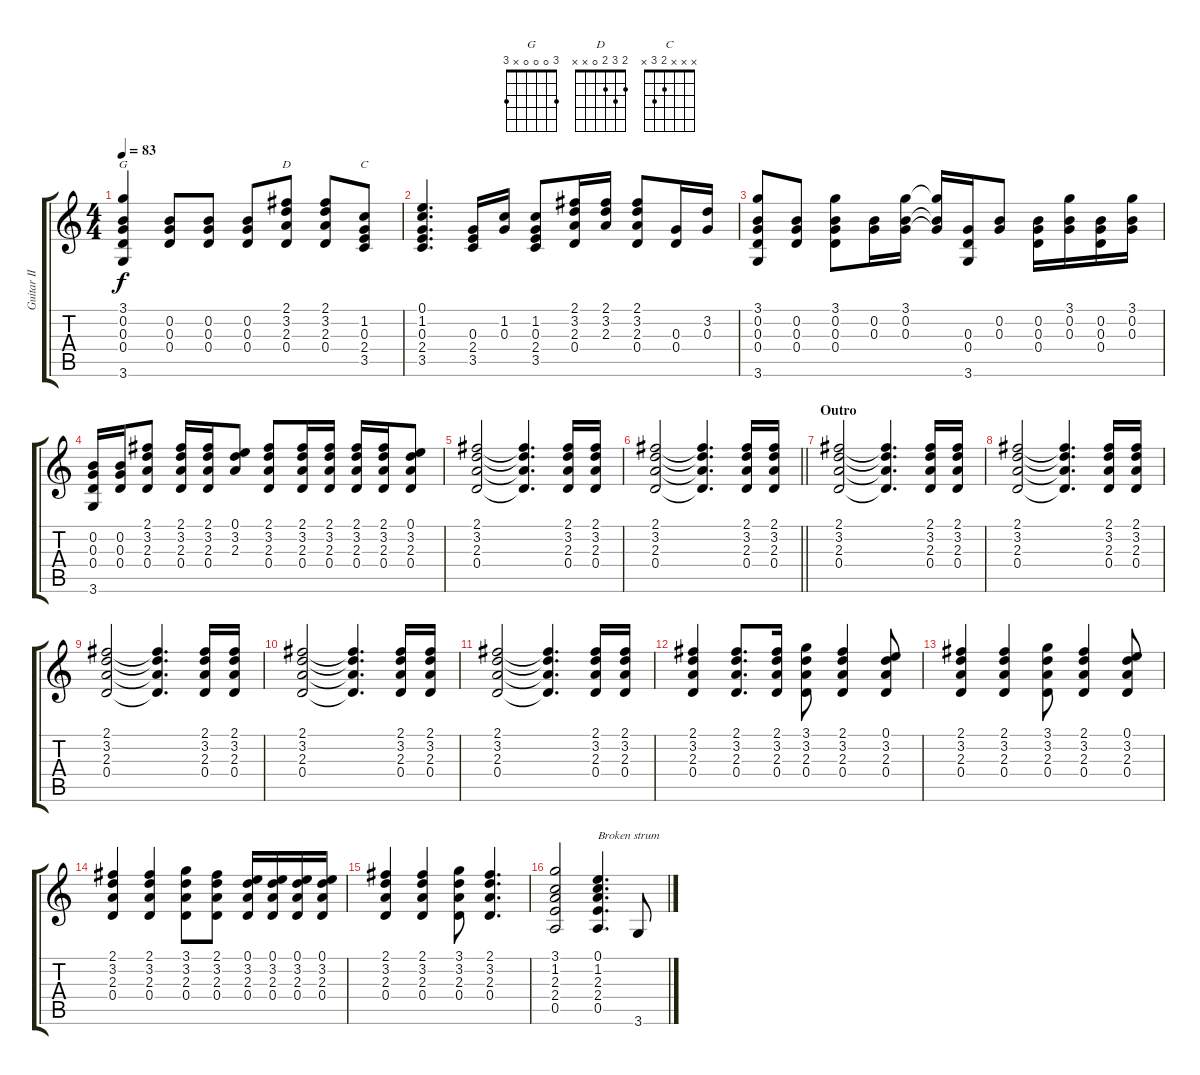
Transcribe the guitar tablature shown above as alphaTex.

\track ("Guitar II" "Guitar II") {instrument acousticguitarsteel}
\staff {score tabs}
\tuning (E4 B3 G3 D3 A2 E2) {hide}
\chord ("G" 3 0 0 0 x 3)
\chord ("D" 2 3 2 0 x x)
\chord ("C" x x x 2 3 x)
\ts (4 4)
\tempo 83
\clef g2
\ks c
(3.1 0.2 0.3 0.4 3.6).4{ch "G" dy f} (0.2 0.3 0.4).8 (0.2 0.3 0.4).8 (0.2 0.3 0.4).8 (2.1 3.2 2.3 0.4).8{ch "D"} (2.1 3.2 2.3 0.4).8 (1.2 0.3 2.4 3.5).8{ch "C"} |
(0.1 1.2 0.3 2.4 3.5).4{d} (0.3 2.4 3.5).16 (1.2 0.3).16 (1.2 0.3 2.4 3.5).8 (2.1 3.2 2.3 0.4).16 (2.1 3.2 2.3).16 (2.1 3.2 2.3 0.4).8 (0.3 0.4).16 (3.2 0.3).16 |
(3.1 0.2 0.3 0.4 3.6).8 (0.2 0.3 0.4).8 (3.1 0.2 0.3 0.4).8 (0.2 0.3).16 (3.1 0.2 0.3).16 (3.1{t} 0.2{t} 0.3{t}).16 (0.3 0.4 3.6).16 (0.2 0.3).8 (0.2 0.3 0.4).16 (3.1 0.2 0.3).16 (0.2 0.3 0.4).16 (3.1 0.2 0.3).16 |
(0.2 0.3 0.4 3.6).16 (0.2 0.3 0.4).16 (2.1 3.2 2.3 0.4).8 (2.1 3.2 2.3 0.4).16 (2.1 3.2 2.3 0.4).16 (0.1 3.2 2.3).8 (2.1 3.2 2.3 0.4).8 (2.1 3.2 2.3 0.4).16 (2.1 3.2 2.3 0.4).16 (2.1 3.2 2.3 0.4).16 (2.1 3.2 2.3 0.4).16 (0.1 3.2 2.3 0.4).8 |
(2.1 3.2 2.3 0.4).2 (2.1{t} 3.2{t} 2.3{t} 0.4{t}).4{d} (2.1 3.2 2.3 0.4).16 (2.1 3.2 2.3 0.4).16 |
\barLineRight lightlight
(2.1 3.2 2.3 0.4).2 (2.1{t} 3.2{t} 2.3{t} 0.4{t}).4{d} (2.1 3.2 2.3 0.4).16 (2.1 3.2 2.3 0.4).16 |
\section ("" "Outro")
(2.1 3.2 2.3 0.4).2 (2.1{t} 3.2{t} 2.3{t} 0.4{t}).4{d} (2.1 3.2 2.3 0.4).16 (2.1 3.2 2.3 0.4).16 |
(2.1 3.2 2.3 0.4).2 (2.1{t} 3.2{t} 2.3{t} 0.4{t}).4{d} (2.1 3.2 2.3 0.4).16 (2.1 3.2 2.3 0.4).16 |
(2.1 3.2 2.3 0.4).2 (2.1{t} 3.2{t} 2.3{t} 0.4{t}).4{d} (2.1 3.2 2.3 0.4).16 (2.1 3.2 2.3 0.4).16 |
(2.1 3.2 2.3 0.4).2 (2.1{t} 3.2{t} 2.3{t} 0.4{t}).4{d} (2.1 3.2 2.3 0.4).16 (2.1 3.2 2.3 0.4).16 |
(2.1 3.2 2.3 0.4).2 (2.1{t} 3.2{t} 2.3{t} 0.4{t}).4{d} (2.1 3.2 2.3 0.4).16 (2.1 3.2 2.3 0.4).16 |
(2.1 3.2 2.3 0.4).4 (2.1 3.2 2.3 0.4).8{d} (2.1 3.2 2.3 0.4).16 (3.1 3.2 2.3 0.4).8 (2.1 3.2 2.3 0.4).4 (0.1 3.2 2.3 0.4).8 |
(2.1 3.2 2.3 0.4).4 (2.1 3.2 2.3 0.4).4 (3.1 3.2 2.3 0.4).8 (2.1 3.2 2.3 0.4).4 (0.1 3.2 2.3 0.4).8 |
(2.1 3.2 2.3 0.4).4 (2.1 3.2 2.3 0.4).4 (3.1 3.2 2.3 0.4).8 (2.1 3.2 2.3 0.4).8 (0.1 3.2 2.3 0.4).16 (0.1 3.2 2.3 0.4).16 (0.1 3.2 2.3 0.4).16 (0.1 3.2 2.3 0.4).16 |
(2.1 3.2 2.3 0.4).4 (2.1 3.2 2.3 0.4).4 (3.1 3.2 2.3 0.4).8 (2.1 3.2 2.3 0.4).4{d} |
(3.1 1.2 2.3 2.4 0.5).2 (0.1 1.2 2.3 2.4 0.5).4{d txt "Broken strum"} 3.6.8
